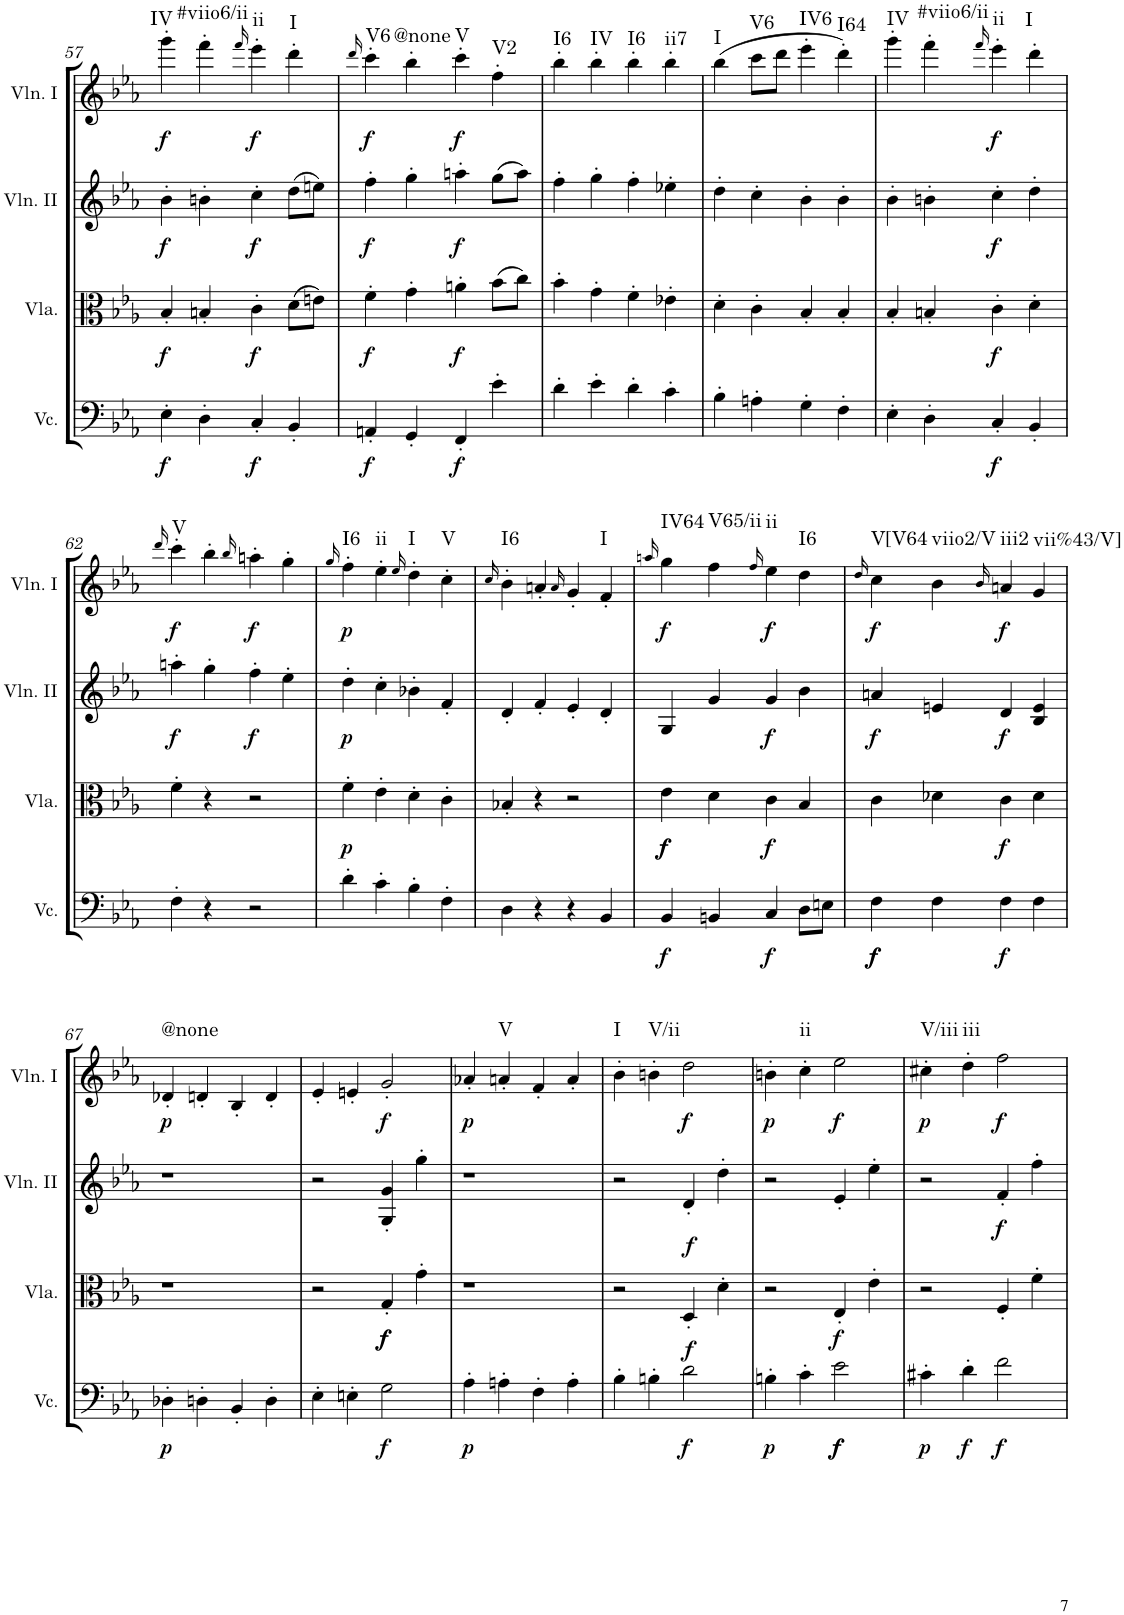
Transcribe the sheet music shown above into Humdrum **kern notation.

**kern	**dynam	**kern	**dynam	**kern	**dynam	**kern	**dynam	**harte
*part4	*part4	*part3	*part3	*part2	*part2	*part1	*part1	*part1
*staff4	*staff4	*staff3	*staff3	*staff2	*staff2	*staff1	*staff1	*
*I"Violoncello	*	*I"Viola	*	*I"Violin II	*	*I"Violin I	*	*
*I'Vc.	*	*I'Vla.	*	*I'Vln. II	*	*I'Vln. I	*	*
!!LO:PB:g=z
*clefF4	*	*clefC3	*	*clefG2	*	*clefG2	*	*
*k[b-e-a-]	*	*k[b-e-a-]	*	*k[b-e-a-]	*	*k[b-e-a-]	*	*
*M2/2	*	*M2/2	*	*M2/2	*	*M2/2	*	*
*met(c|)	*	*met(c|)	*	*met(c|)	*	*met(c|)	*	*
=57	=57	=57	=57	=57	=57	=57	=57	=57
!	!LO:DY:b	!	!LO:DY:b	!	!LO:DY:b	!	!LO:DY:b	!LO:H:kt=IV
4E-'\	f	4B-'/	f	4b-'\	f	4ggg'\	f	N
!	!	!	!	!	!	!	!	!LO:H:kt=#viio6/ii
4D'\	.	4Bn'/	.	4bn'\	.	4fff'\	.	N
.	.	.	.	.	.	16qfff/	.	.
!	!LO:DY:b	!	!LO:DY:b	!	!LO:DY:b	!	!LO:DY:b	!LO:H:kt=ii
4C'/	f	4c'\	f	4cc'\	f	4eee-'\	f	N
!	!	!	!	!	!	!	!	!LO:H:kt=I
4BB-'/	.	(8d\L	.	(8dd\L	.	4ddd'\	.	N
.	.	8en\J)	.	8een\J)	.	.	.	.
=58	=58	=58	=58	=58	=58	=58	=58	=58
.	.	.	.	.	.	16qddd/	.	.
!	!LO:DY:b	!	!LO:DY:b	!	!LO:DY:b	!	!LO:DY:b	!LO:H:kt=V6
4AAn'/	f	4f'\	f	4ff'\	f	4ccc'\	f	N
!	!	!	!	!	!	!	!	!LO:H:kt=@none
4GG'/	.	4g'\	.	4gg'\	.	4bb-'\	.	N
!	!LO:DY:b	!	!LO:DY:b	!	!LO:DY:b	!	!LO:DY:b	!LO:H:kt=V
4FF'/	f	4an'\	f	4aan'\	f	4ccc'\	f	N
!	!	!	!	!	!	!	!	!LO:H:kt=V2
4e-'\	.	(8b-\L	.	(8gg\L	.	4ff'\	.	N
.	.	8cc\J)	.	8aa\J)	.	.	.	.
=59	=59	=59	=59	=59	=59	=59	=59	=59
!	!	!	!	!	!	!	!	!LO:H:kt=I6
4d'\	.	4b-'\	.	4ff'\	.	4bb-'\	.	N
!	!	!	!	!	!	!	!	!LO:H:kt=IV
4e-'\	.	4g'\	.	4gg'\	.	4bb-'\	.	N
!	!	!	!	!	!	!	!	!LO:H:kt=I6
4d'\	.	4f'\	.	4ff'\	.	4bb-'\	.	N
!	!	!	!	!	!	!	!	!LO:H:kt=ii7
4c'\	.	4e-X'\	.	4ee-X'\	.	4bb-'\	.	N
=60	=60	=60	=60	=60	=60	=60	=60	=60
!	!	!	!	!	!	!	!	!LO:H:kt=I
4B-'\	.	4d'\	.	4dd'\	.	(4bb-\	.	N
!	!	!	!	!	!	!	!	!LO:H:kt=V6
4An'\	.	4c'\	.	4cc'\	.	8ccc\L	.	N
.	.	.	.	.	.	8ddd\J	.	.
!	!	!	!	!	!	!	!	!LO:H:kt=IV6
4G'\	.	4B-'/	.	4b-'\	.	4eee-'\	.	N
!	!	!	!	!	!	!	!	!LO:H:kt=I64
4F'\	.	4B-'/	.	4b-'\	.	4ddd'\)	.	N
=61	=61	=61	=61	=61	=61	=61	=61	=61
!	!	!	!	!	!	!	!	!LO:H:kt=IV
4E-'\	.	4B-'/	.	4b-'\	.	4ggg'\	.	N
!	!	!	!	!	!	!	!	!LO:H:kt=#viio6/ii
4D'\	.	4Bn'/	.	4bn'\	.	4fff'\	.	N
.	.	.	.	.	.	16qfff/	.	.
!	!LO:DY:b	!	!LO:DY:b	!	!LO:DY:b	!	!LO:DY:b	!LO:H:kt=ii
4C'/	f	4c'\	f	4cc'\	f	4eee-'\	f	N
!	!	!	!	!	!	!	!	!LO:H:kt=I
4BB-'/	.	4d'\	.	4dd'\	.	4ddd'\	.	N
!!LO:LB:g=z
=62	=62	=62	=62	=62	=62	=62	=62	=62
.	.	.	.	.	.	16qddd/	.	.
!	!	!	!	!	!LO:DY:b	!	!LO:DY:b	!LO:H:kt=V
4F'\	.	4f'\	.	4aan'\	f	4ccc'\	f	N
4r	.	4r	.	4gg'\	.	4bb-'\	.	.
.	.	.	.	.	.	16qbb-/	.	.
!	!	!	!	!	!LO:DY:b	!	!LO:DY:b	!
2r	.	2r	.	4ff'\	f	4aan'\	f	.
.	.	.	.	4ee-'\	.	4gg'\	.	.
=63	=63	=63	=63	=63	=63	=63	=63	=63
.	.	.	.	.	.	16qgg/	.	.
!	!	!	!LO:DY:b	!	!LO:DY:b	!	!LO:DY:b	!LO:H:kt=I6
4d'\	.	4f'\	p	4dd'\	p	4ff'\	p	N
!	!	!	!	!	!	!	!	!LO:H:kt=ii
4c'\	.	4e-'\	.	4cc'\	.	4ee-'\	.	N
.	.	.	.	.	.	16qee-/	.	.
!	!	!	!	!	!	!	!	!LO:H:kt=I
4B-'\	.	4d'\	.	4b-X'\	.	4dd'\	.	N
!	!	!	!	!	!	!	!	!LO:H:kt=V
4F'\	.	4c'\	.	4f'/	.	4cc'\	.	N
=64	=64	=64	=64	=64	=64	=64	=64	=64
.	.	.	.	.	.	16qcc/	.	.
!	!	!	!	!	!	!	!	!LO:H:kt=I6
4D\	.	4B-X'/	.	4d'/	.	4b-'\	.	N
4r	.	4r	.	4f'/	.	4an'/	.	.
.	.	.	.	.	.	16qa/	.	.
4r	.	2r	.	4e-'/	.	4g'/	.	.
!	!	!	!	!	!	!	!	!LO:H:kt=I
4BB-/	.	.	.	4d'/	.	4f'/	.	N
=65	=65	=65	=65	=65	=65	=65	=65	=65
.	.	.	.	.	.	16qaan/	.	.
!	!LO:DY:b	!	!LO:DY:b	!	!	!	!	!
!	!	!	!LO:DY:n=1:b	!	!	!	!LO:DY:b	!LO:H:kt=IV64
4BB-/	f	4e-\	f f	4G/	.	4gg\	f	N
!	!	!	!	!	!	!	!	!LO:H:kt=V65/ii
4BBn/	.	4d\	.	4g/	.	4ff\	.	N
.	.	.	.	.	.	16qff/	.	.
!	!LO:DY:b	!	!LO:DY:n=2:b	!	!LO:DY:b	!	!LO:DY:b	!LO:H:kt=ii
4C/	f	4c\	f	4g/	f	4ee-\	f	N
!	!	!	!	!	!	!	!	!LO:H:kt=I6
8D\L	.	4B-/	.	4b-\	.	4dd\	.	N
8En\J	.	.	.	.	.	.	.	.
=66	=66	=66	=66	=66	=66	=66	=66	=66
.	.	.	.	.	.	16qdd/	.	.
!	!LO:DY:b	!	!	!	!	!	!	!
!	!LO:DY:n=1:b	!	!	!	!LO:DY:b	!	!LO:DY:b	!LO:H:kt=V[V64
4F\	f f	4c\	.	4an/	f	4cc\	f	N
!	!	!	!	!	!	!	!	!LO:H:kt=viio2/V
4F\	.	4d-X\	.	4en/	.	4b-\	.	N
.	.	.	.	.	.	16qb-/	.	.
!	!LO:DY:n=2:b	!	!LO:DY:b	!	!LO:DY:b	!	!LO:DY:b	!LO:H:kt=iii2
4F\	f	4c\	f	4d/	f	4an/	f	N
!	!	!	!	!	!	!	!	!LO:H:kt=vii%43/V]
4F\	.	4d-\	.	4B-/ 4e/	.	4g/	.	N
!!LO:LB:g=z
=67	=67	=67	=67	=67	=67	=67	=67	=67
!	!LO:DY:b	!	!	!	!	!	!LO:DY:b	!LO:H:kt=@none
4D-X'\	p	1r	.	1r	.	4d-X'/	p	N
4Dn'\	.	.	.	.	.	4dn'/	.	.
4BB-'/	.	.	.	.	.	4B-'/	.	.
4D'\	.	.	.	.	.	4d'/	.	.
=68	=68	=68	=68	=68	=68	=68	=68	=68
4E-'\	.	2r	.	2r	.	4e-'/	.	.
4En'\	.	.	.	.	.	4en'/	.	.
!	!LO:DY:b	!	!LO:DY:b	!	!	!	!	!
!	!	!	!LO:DY:n=1:b	!	!	!	!LO:DY:b	!
2G\	f	4G'/	f f	4G/' 4g/'	.	2g'/	f	.
.	.	4g'\	.	4gg'\	.	.	.	.
=69	=69	=69	=69	=69	=69	=69	=69	=69
!	!LO:DY:b	!	!	!	!	!	!LO:DY:b	!
4A-'\	p	1r	.	1r	.	4a-X'/	p	.
!	!	!	!	!	!	!	!	!LO:H:kt=V
4An'\	.	.	.	.	.	4an'/	.	N
4F'\	.	.	.	.	.	4f'/	.	.
4A'\	.	.	.	.	.	4a'/	.	.
=70	=70	=70	=70	=70	=70	=70	=70	=70
!	!	!	!	!	!	!	!	!LO:H:kt=I
4B-'\	.	2r	.	2r	.	4b-'\	.	N
!	!	!	!	!	!	!	!	!LO:H:kt=V/ii
4Bn'\	.	.	.	.	.	4bn'\	.	N
!	!LO:DY:a	!	!	!	!	!	!	!
!	!LO:DY:n=1:b	!	!LO:DY:a	!	!	!	!LO:DY:b	!
2d\	f f	4D'/	f	4d'/	.	2dd\	f	.
.	.	4d'\	.	4dd'\	.	.	.	.
=71	=71	=71	=71	=71	=71	=71	=71	=71
!	!LO:DY:b	!	!	!	!	!	!LO:DY:b	!
4Bn'\	p	2r	.	2r	.	4bn'\	p	.
!	!	!	!	!	!	!	!	!LO:H:kt=ii
4c'\	.	.	.	.	.	4cc'\	.	N
!	!LO:DY:b	!	!	!	!	!	!	!
!	!LO:DY:n=1:b	!	!LO:DY:b	!	!	!	!LO:DY:b	!
2e-\	f f	4E-'/	f	4e-'/	.	2ee-\	f	.
.	.	4e-'\	.	4ee-'\	.	.	.	.
=72	=72	=72	=72	=72	=72	=72	=72	=72
!	!LO:DY:b	!	!	!	!	!	!LO:DY:b	!LO:H:kt=V/iii
4c#X'\	p	2r	.	2r	.	4cc#X'\	p	N
!	!LO:DY:b	!	!	!	!	!	!	!LO:H:kt=iii
4d'\	f	.	.	.	.	4dd'\	.	N
!	!LO:DY:b	!	!	!	!LO:DY:b	!	!LO:DY:b	!
2f\	f	4F'/	.	4f'/	f	2ff\	f	.
.	.	4f'\	.	4ff'\	.	.	.	.
=	=	=	=	=	=	=	=	=
*-	*-	*-	*-	*-	*-	*-	*-	*-
